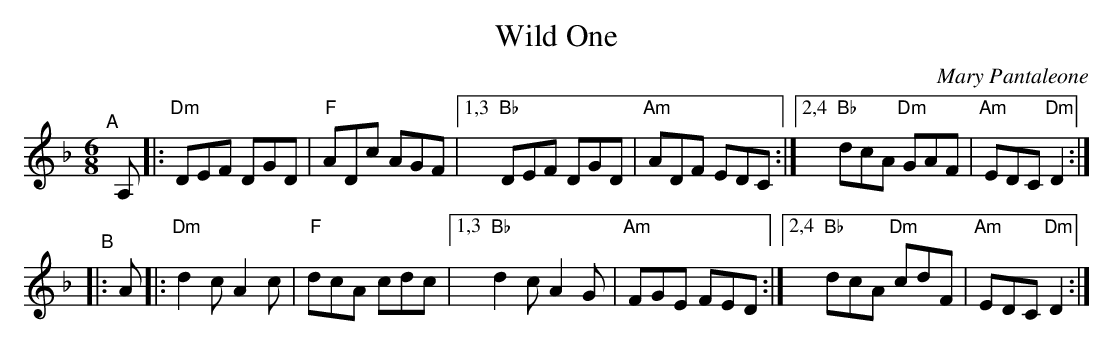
X:1
T:Wild One
C:Mary Pantaleone
M:6/8
L:1/8
K:Dm
"^A"[|] A, \
|:   "Dm"DEF DGD | "F"ADc AGF |\
[1,3 "Bb"DEF DGD | "Am"ADF EDC :|\
[2,4 "Bb"dcA "Dm"GAF | "Am"EDC "Dm"D2 :|
"^B"|: A \
|:   "Dm"d2c A2c | "F"dcA cdc |\
[1,3 "Bb"d2c A2G | "Am"FGE FED :|\
[2,4 "Bb"dcA "Dm"cdF | "Am"EDC "Dm"D2 :|
